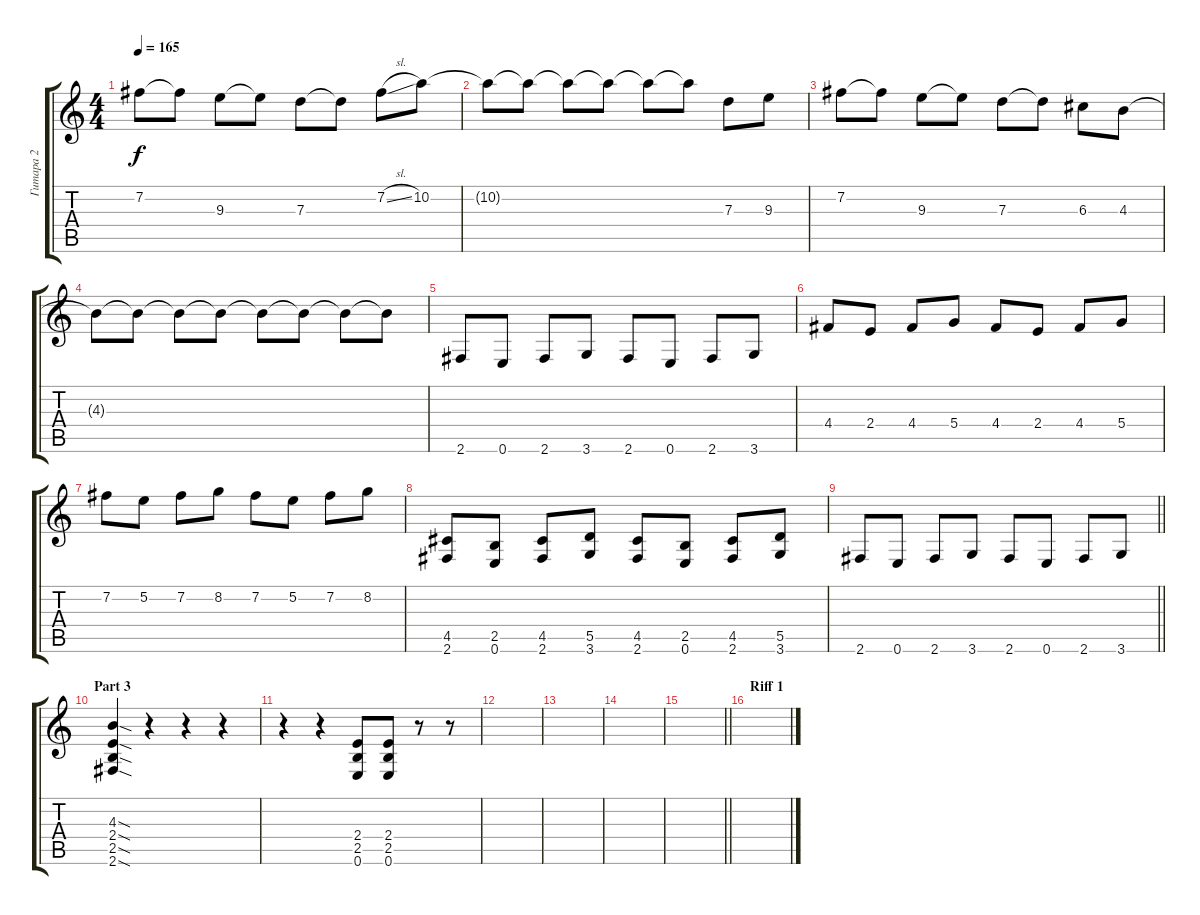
\track ("Гитара 2" "Гитара 2") {instrument distortionguitar}
\staff {score tabs}
\tuning (E4 B3 G3 D3 A2 E2) {hide}
\ts (4 4)
\tempo 165
\clef g2
\ks c
7.2.8{dy f} 7.2{t}.8 9.3.8 9.3{t}.8 7.3.8 7.3{t}.8 7.2{sl}.8 10.2.8 |
10.2{t}.8 10.2{t}.8 10.2{t}.8 10.2{t}.8 10.2{t}.8 10.2{t}.8 7.3.8 9.3.8 |
7.2.8 7.2{t}.8 9.3.8 9.3{t}.8 7.3.8 7.3{t}.8 6.3.8 4.3.8 |
4.3{t}.8 4.3{t}.8 4.3{t}.8 4.3{t}.8 4.3{t}.8 4.3{t}.8 4.3{t}.8 4.3{t}.8 |
2.6.8 0.6.8 2.6.8 3.6.8 2.6.8 0.6.8 2.6.8 3.6.8 |
4.4.8 2.4.8 4.4.8 5.4.8 4.4.8 2.4.8 4.4.8 5.4.8 |
7.2.8 5.2.8 7.2.8 8.2.8 7.2.8 5.2.8 7.2.8 8.2.8 |
(4.5 2.6).8 (2.5 0.6).8 (4.5 2.6).8 (5.5 3.6).8 (4.5 2.6).8 (2.5 0.6).8 (4.5 2.6).8 (5.5 3.6).8 |
\barLineRight lightlight
2.6.8 0.6.8 2.6.8 3.6.8 2.6.8 0.6.8 2.6.8 3.6.8 |
\section ("" "Part 3")
(4.3{sod} 2.4{sod} 2.5{sod} 2.6{sod}).4 r.4 r.4 r.4 |
r.4 r.4 (2.4 2.5 0.6).8 (2.4 2.5 0.6).8 r.8 r.8 |
|
|
|
\barLineRight lightlight
|
\section ("" "Riff 1")
